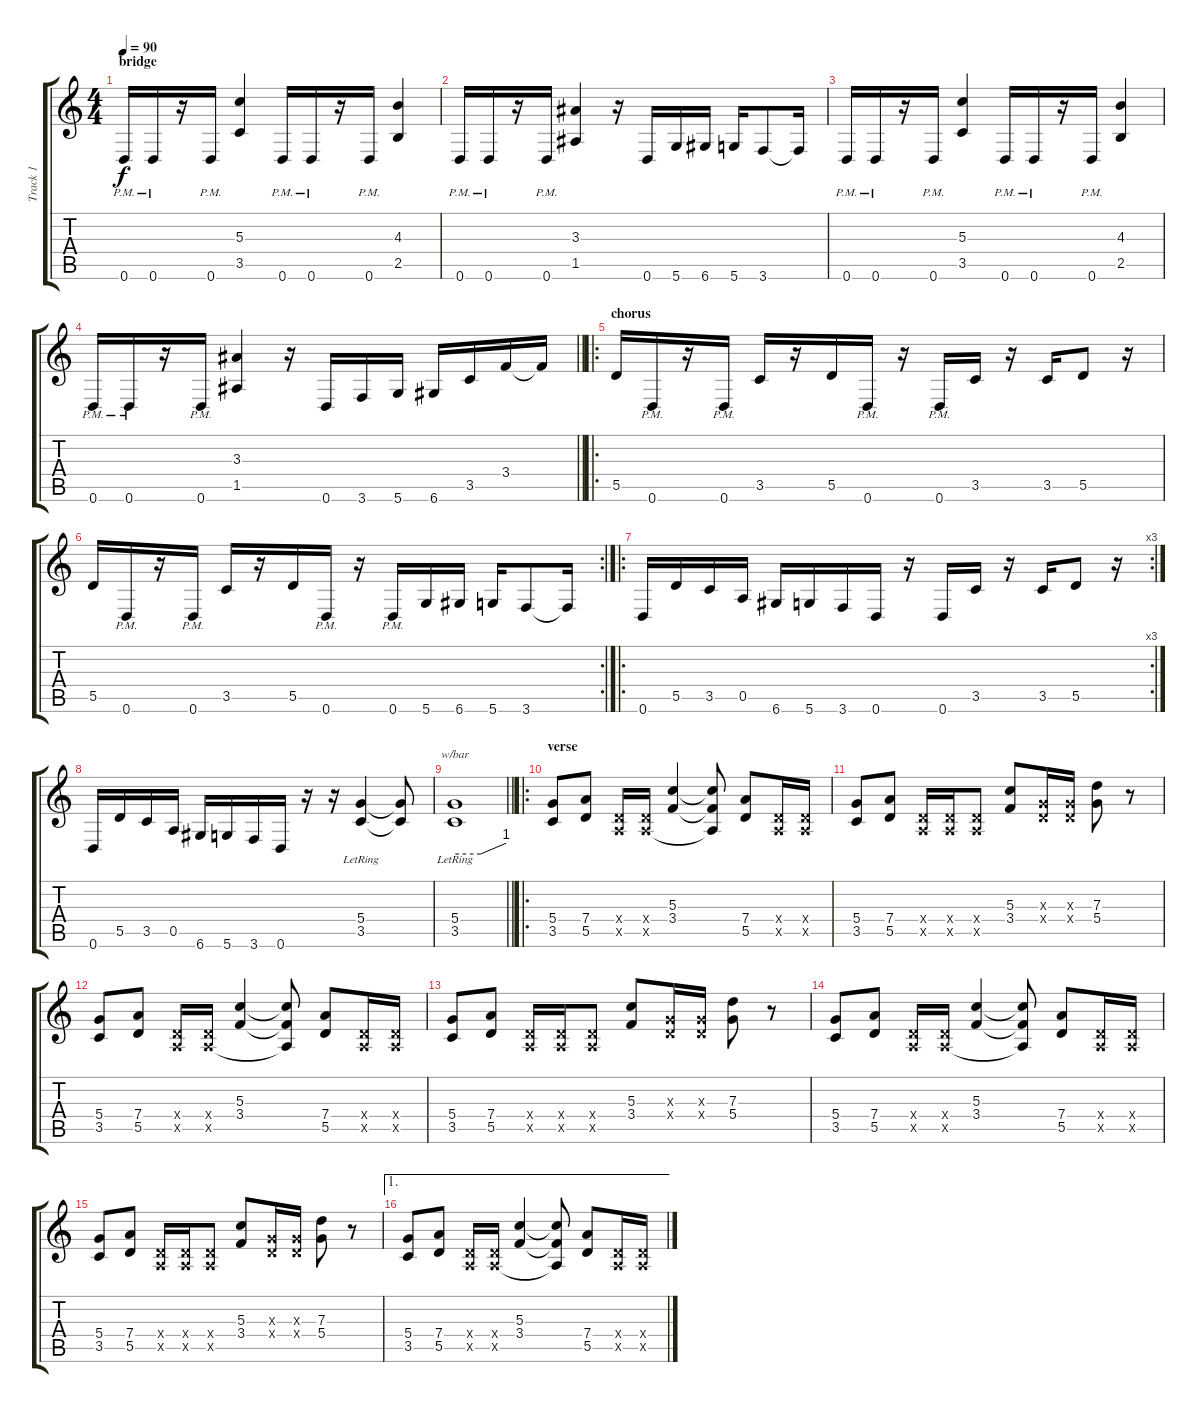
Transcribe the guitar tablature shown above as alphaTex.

\track ("Track 1" "Track 1") {instrument distortionguitar}
\staff {score tabs}
\tuning (E4 B3 G3 D3 A2 D2) {hide}
\ts (4 4)
\section ("" "bridge")
\tempo 90
\clef g2
\ks c
0.6{pm}.16{dy f instrument distortionguitar} 0.6{pm}.16 r.16 0.6{pm}.16 (5.3 3.5).4 0.6{pm}.16 0.6{pm}.16 r.16 0.6{pm}.16 (4.3 2.5).4 |
0.6{pm}.16 0.6{pm}.16 r.16 0.6{pm}.16 (3.3 1.5).4 r.16 0.6.16 5.6.16 6.6.16 5.6.16 3.6.8 3.6{t}.16 |
0.6{pm}.16{instrument distortionguitar} 0.6{pm}.16 r.16 0.6{pm}.16 (5.3 3.5).4 0.6{pm}.16 0.6{pm}.16 r.16 0.6{pm}.16 (4.3 2.5).4 |
\barLineRight lightlight
0.6{pm}.16 0.6{pm}.16 r.16 0.6{pm}.16 (3.3 1.5).4 r.16 0.6.16 3.6.16 5.6.16 6.6.16 3.5.16 3.4.16 3.4{t}.16 |
\ro
\section ("" "chorus")
5.5.16 0.6{pm}.16 r.16 0.6{pm}.16 3.5.16 r.16 5.5.16 0.6{pm}.16 r.16 0.6{pm}.16 3.5.16 r.16 3.5.16 5.5.8 r.16 |
\rc 2
5.5.16 0.6{pm}.16 r.16 0.6{pm}.16 3.5.16 r.16 5.5.16 0.6{pm}.16 r.16 0.6{pm}.16 5.6.16 6.6.16 5.6.16 3.6.8 3.6{t}.16 |
\ro
\rc 3
0.6.16 5.5.16 3.5.16 0.5.16 6.6.16 5.6.16 3.6.16 0.6.16 r.16 0.6.16 3.5.16 r.16 3.5.16 5.5.8 r.16 |
0.6.16 5.5.16 3.5.16 0.5.16 6.6.16 5.6.16 3.6.16 0.6.16 r.16 r.16 (5.4{lr} 3.5{lr}).4 (5.4{t} 3.5{t}).8 |
\barLineRight lightlight
(5.4{lr} 3.5{lr}).1{tbe (custom default 0 0 30 0 60 4)} |
\ro
\section ("" "verse")
(5.4 3.5).8{instrument electricguitarclean} (7.4 5.5).8 (0.4{x} 0.5{x}).16 (0.4{x} 0.5{x}).16 (5.3 3.4).4 (5.3{t} 3.4{t} 0.5{t}).8 (7.4 5.5).8 (0.4{x} 0.5{x}).16 (0.4{x} 0.5{x}).16 |
(5.4 3.5).8 (7.4 5.5).8 (0.4{x} 0.5{x}).16 (0.4{x} 0.5{x}).16 (0.4{x} 0.5{x}).8 (5.3 3.4).8 (0.3{x} 0.4{x}).16 (0.3{x} 0.4{x}).16 (7.3 5.4).8 r.8 |
(5.4 3.5).8{instrument electricguitarclean} (7.4 5.5).8 (0.4{x} 0.5{x}).16 (0.4{x} 0.5{x}).16 (5.3 3.4).4 (5.3{t} 3.4{t} 0.5{t}).8 (7.4 5.5).8 (0.4{x} 0.5{x}).16 (0.4{x} 0.5{x}).16 |
(5.4 3.5).8 (7.4 5.5).8 (0.4{x} 0.5{x}).16 (0.4{x} 0.5{x}).16 (0.4{x} 0.5{x}).8 (5.3 3.4).8 (0.3{x} 0.4{x}).16 (0.3{x} 0.4{x}).16 (7.3 5.4).8 r.8 |
(5.4 3.5).8{instrument electricguitarclean} (7.4 5.5).8 (0.4{x} 0.5{x}).16 (0.4{x} 0.5{x}).16 (5.3 3.4).4 (5.3{t} 3.4{t} 0.5{t}).8 (7.4 5.5).8 (0.4{x} 0.5{x}).16 (0.4{x} 0.5{x}).16 |
(5.4 3.5).8 (7.4 5.5).8 (0.4{x} 0.5{x}).16 (0.4{x} 0.5{x}).16 (0.4{x} 0.5{x}).8 (5.3 3.4).8 (0.3{x} 0.4{x}).16 (0.3{x} 0.4{x}).16 (7.3 5.4).8 r.8 |
\ae 1
(5.4 3.5).8 (7.4 5.5).8 (0.4{x} 0.5{x}).16 (0.4{x} 0.5{x}).16 (5.3 3.4).4 (5.3{t} 3.4{t} 0.5{t}).8 (7.4 5.5).8 (0.4{x} 0.5{x}).16 (0.4{x} 0.5{x}).16
